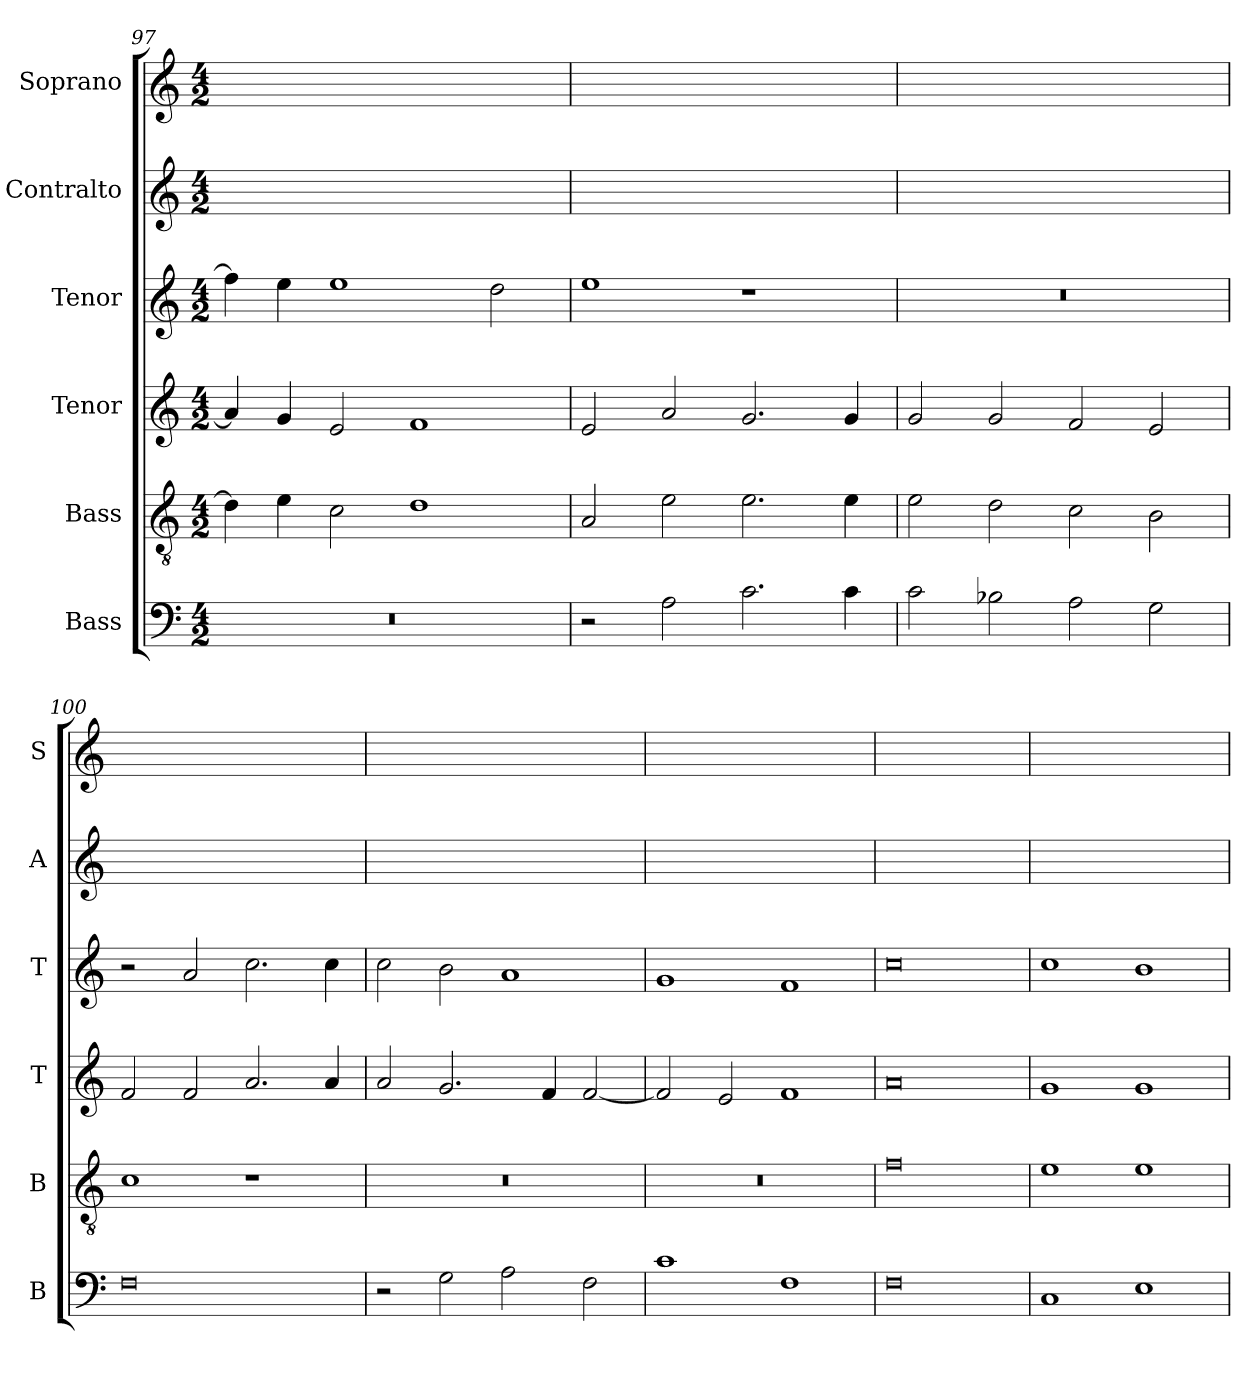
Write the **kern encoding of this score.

**kern	**kern	**kern	**kern	**kern	**kern
*part6	*part5	*part4	*part3	*part2	*part1
*staff6	*staff5	*staff4	*staff3	*staff2	*staff1
*I"Bass	*I"Bass	*I"Tenor	*I"Tenor	*I"Contralto	*I"Soprano
*I'B	*I'B	*I'T	*I'T	*I'A	*I'S
*clefF4	*clefGv2	*clefG2	*clefG2	*clefG2	*clefG2
*k[]	*k[]	*k[]	*k[]	*k[]	*k[]
*C:ion	*C:ion	*C:ion	*C:ion	*C:ion	*C:ion
*M4/2	*M4/2	*M4/2	*M4/2	*M4/2	*M4/2
=97	=97	=97	=97	=97	=97
0r	4d]	4a]	4ff]	0ryy	0ryy
.	4e	4g	4ee	.	.
.	2c	2e	1ee	.	.
.	1d	1f	.	.	.
.	.	.	2dd	.	.
=98	=98	=98	=98	=98	=98
2r	2A	2e	1ee	0ryy	0ryy
2A	2e	2a	.	.	.
2.c	2.e	2.g	1r	.	.
4c	4e	4g	.	.	.
=99	=99	=99	=99	=99	=99
2c	2e	2g	0r	0ryy	0ryy
2B-X	2d	2g	.	.	.
2A	2c	2f	.	.	.
2G	2B	2e	.	.	.
=100	=100	=100	=100	=100	=100
0F	1c	2f	2r	0ryy	0ryy
.	.	2f	2a	.	.
.	1r	2.a	2.cc	.	.
.	.	4a	4cc	.	.
=101	=101	=101	=101	=101	=101
2r	0r	2a	2cc	0ryy	0ryy
2G	.	2.g	2b	.	.
2A	.	.	1a	.	.
.	.	4f	.	.	.
2F	.	[2f	.	.	.
=102	=102	=102	=102	=102	=102
1c	0r	2f]	1g	0ryy	0ryy
.	.	2e	.	.	.
1F	.	1f	1f	.	.
=103	=103	=103	=103	=103	=103
0F	0f	0a	0cc	0ryy	0ryy
=104	=104	=104	=104	=104	=104
1C	1e	1g	1cc	0ryy	0ryy
1E	1e	1g	1b	.	.
=	=	=	=	=	=
*-	*-	*-	*-	*-	*-
